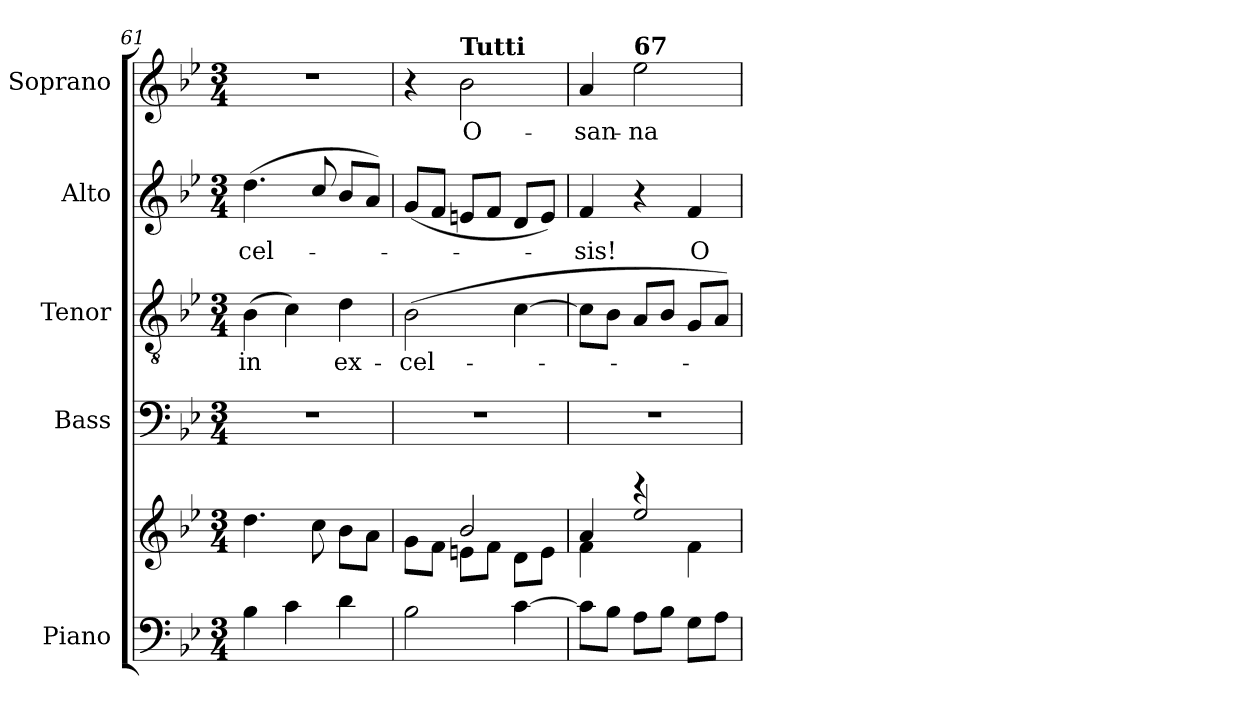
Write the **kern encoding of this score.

**kern	**kern	**kern	**kern	**text	**kern	**text	**kern	**text
*part5	*part5	*part4	*part3	*part3	*part2	*part2	*part1	*part1
*staff6	*staff5	*staff4	*staff3	*staff3	*staff2	*staff2	*staff1	*staff1
*I"Piano	*	*I"Bass	*I"Tenor	*	*I"Alto	*	*I"Soprano	*
*I'Pno.	*	*I'B.	*I'T.	*	*I'A.	*	*I'S.	*
*clefF4	*clefG2	*clefF4	*clefGv2	*	*clefG2	*	*clefG2	*
*k[b-e-]	*k[b-e-]	*k[b-e-]	*k[b-e-]	*	*k[b-e-]	*	*k[b-e-]	*
*B-:	*B-:	*B-:	*B-:	*	*B-:	*	*B-:	*
*M3/4	*M3/4	*M3/4	*M3/4	*	*M3/4	*	*M3/4	*
=61	=61	=61	=61	=61	=61	=61	=61	=61
!	!	!	!	!LO:LY:b	!	!LO:LY:b	!	!
4B-\	4.dd\	2.r	(>4B-\	in	(>4.dd\	-cel-	2.r	.
4c\	.	.	4c\)	.	.	.	.	.
.	8cc\	.	.	.	8cc/	.	.	.
!	!	!	!	!LO:LY:b	!	!	!	!
4d\	8b-\L	.	4d\	-ex-	8b-/L	.	.	.
.	8a\J	.	.	.	8a/J)	.	.	.
=62	=62	=62	=62	=62	=62	=62	=62	=62
*	*^	*	*	*	*	*	*	*
!	!	!	!	!	!LO:LY:b	!	!	!	!
2B-\	8g\L	4ryy	2.r	(>2B-\	-cel-	(<8g/L	.	4r	.
.	8f\J	.	.	.	.	8f/J	.	.	.
!	!	!	!	!	!	!	!	!LO:TX:a:B:t=Tutti	!
!	!	!	!	!	!	!	!	!	!LO:LY:b
.	8en\L	2b-/	.	.	.	8en/L	.	2b-\	O-
.	8f\J	.	.	.	.	8f/J	.	.	.
[4c\	8d\L	.	.	[4c\	.	8d/L	.	.	.
.	8e\J	.	.	.	.	8e/J)	.	.	.
=63	=63	=63	=63	=63	=63	=63	=63	=63	=63
!	!	!	!	!	!	!	!LO:LY:b	!	!LO:LY:b
8c\L]	4f\	4a/	2.r	8c\L]	.	4f/	-sis!	4a/	-san-
8B-\J	.	.	.	8B-\J	.	.	.	.	.
!	!	!	!	!	!	!	!	!LO:TX:a:B:t=67	!
!	!	!	!	!	!	!	!	!	!LO:LY:b
8A\L	4r	2ee-/	.	8A/L	.	4r	.	2ee-\	-na
8B-\J	.	.	.	8B-/J	.	.	.	.	.
!	!	!	!	!	!	!	!LO:LY:b	!	!
8G\L	4f\	.	.	8G/L	.	4f/	O-	.	.
8A\J	.	.	.	8A/J)	.	.	.	.	.
*	*v	*v	*	*	*	*	*	*	*
=	=	=	=	=	=	=	=	=
*-	*-	*-	*-	*-	*-	*-	*-	*-
